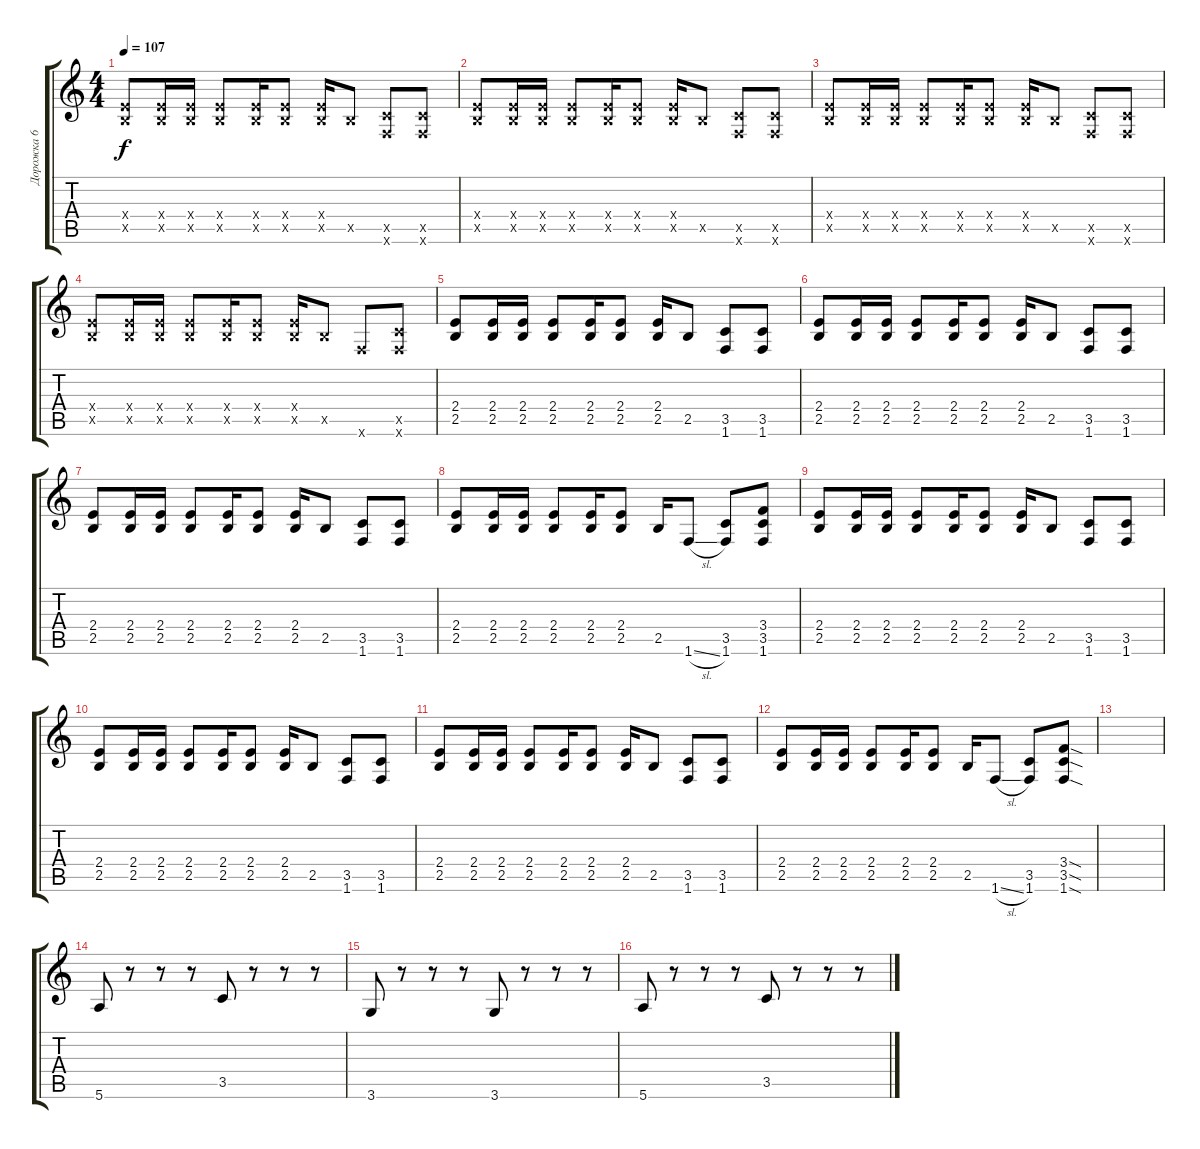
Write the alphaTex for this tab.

\track ("Дорожка 6" "Дорожка 6") {instrument overdrivenguitar}
\staff {score tabs}
\tuning (E4 B3 G3 D3 A2 E2) {hide}
\ts (4 4)
\tempo 107
\clef g2
\ks c
(2.4{x} 2.5{x}).8{dy f instrument overdrivenguitar} (2.4{x} 2.5{x}).16 (2.4{x} 2.5{x}).16 (2.4{x} 2.5{x}).8 (2.4{x} 2.5{x}).16 (2.4{x} 2.5{x}).8 (2.4{x} 2.5{x}).16 2.5{x}.8 (3.5{x} 1.6{x}).8 (3.5{x} 1.6{x}).8 |
(2.4{x} 2.5{x}).8 (2.4{x} 2.5{x}).16 (2.4{x} 2.5{x}).16 (2.4{x} 2.5{x}).8 (2.4{x} 2.5{x}).16 (2.4{x} 2.5{x}).8 (2.4{x} 2.5{x}).16 2.5{x}.8 (3.5{x} 1.6{x}).8 (3.5{x} 1.6{x}).8 |
(2.4{x} 2.5{x}).8 (2.4{x} 2.5{x}).16 (2.4{x} 2.5{x}).16 (2.4{x} 2.5{x}).8 (2.4{x} 2.5{x}).16 (2.4{x} 2.5{x}).8 (2.4{x} 2.5{x}).16 2.5{x}.8 (3.5{x} 1.6{x}).8 (3.5{x} 1.6{x}).8 |
(2.4{x} 2.5{x}).8 (2.4{x} 2.5{x}).16 (2.4{x} 2.5{x}).16 (2.4{x} 2.5{x}).8 (2.4{x} 2.5{x}).16 (2.4{x} 2.5{x}).8 (2.4{x} 2.5{x}).16 2.5{x}.8 1.6{x}.8 (3.5{x} 1.6{x}).8 |
(2.4 2.5).8 (2.4 2.5).16 (2.4 2.5).16 (2.4 2.5).8 (2.4 2.5).16 (2.4 2.5).8 (2.4 2.5).16 2.5.8 (3.5 1.6).8 (3.5 1.6).8 |
(2.4 2.5).8 (2.4 2.5).16 (2.4 2.5).16 (2.4 2.5).8 (2.4 2.5).16 (2.4 2.5).8 (2.4 2.5).16 2.5.8 (3.5 1.6).8 (3.5 1.6).8 |
(2.4 2.5).8 (2.4 2.5).16 (2.4 2.5).16 (2.4 2.5).8 (2.4 2.5).16 (2.4 2.5).8 (2.4 2.5).16 2.5.8 (3.5 1.6).8 (3.5 1.6).8 |
(2.4 2.5).8 (2.4 2.5).16 (2.4 2.5).16 (2.4 2.5).8 (2.4 2.5).16 (2.4 2.5).8 2.5.16 1.6{sl}.8 (3.5 1.6).8 (3.4 3.5 1.6).8 |
(2.4 2.5).8 (2.4 2.5).16 (2.4 2.5).16 (2.4 2.5).8 (2.4 2.5).16 (2.4 2.5).8 (2.4 2.5).16 2.5.8 (3.5 1.6).8 (3.5 1.6).8 |
(2.4 2.5).8 (2.4 2.5).16 (2.4 2.5).16 (2.4 2.5).8 (2.4 2.5).16 (2.4 2.5).8 (2.4 2.5).16 2.5.8 (3.5 1.6).8 (3.5 1.6).8 |
(2.4 2.5).8 (2.4 2.5).16 (2.4 2.5).16 (2.4 2.5).8 (2.4 2.5).16 (2.4 2.5).8 (2.4 2.5).16 2.5.8 (3.5 1.6).8 (3.5 1.6).8 |
(2.4 2.5).8 (2.4 2.5).16 (2.4 2.5).16 (2.4 2.5).8 (2.4 2.5).16 (2.4 2.5).8 2.5.16 1.6{sl}.8 (3.5 1.6).8 (3.4{sod} 3.5{sod} 1.6{sod}).8 |
|
5.6.8 r.8 r.8 r.8 3.5.8 r.8 r.8 r.8 |
3.6.8 r.8 r.8 r.8 3.6.8 r.8 r.8 r.8 |
5.6.8 r.8 r.8 r.8 3.5.8 r.8 r.8 r.8
